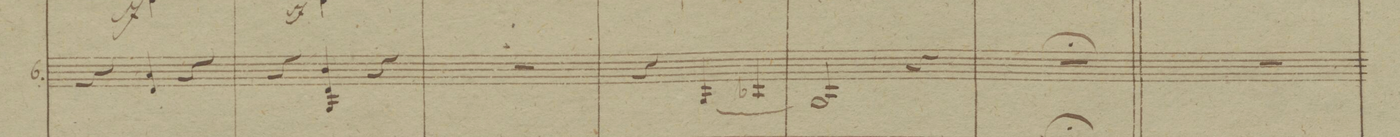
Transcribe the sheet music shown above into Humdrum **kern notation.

**kern	**dynam	**dynam
*I"6.	*	*
*clefG2	*	*
*k[b-]	*	*
*M3/4	*	*
4r	.	.
4d/ 4a	.	sf
4r	.	.
=147	=147	=147
4r	.	.
4G/ 4d 4b-	.	sf
4r	.	.
=148	=148	=148
2.r	.	.
=149	=149	=149
4r	.	.
(4G/	.	p
4A-X/	.	.
=150	=150	=150
2G/)	.	.
4r	.	.
=151	=151	=151
2.r;	.	.
=152||	=152||	=152||
2.r	.	.
=153	=153	=153
*-	*-	*-
